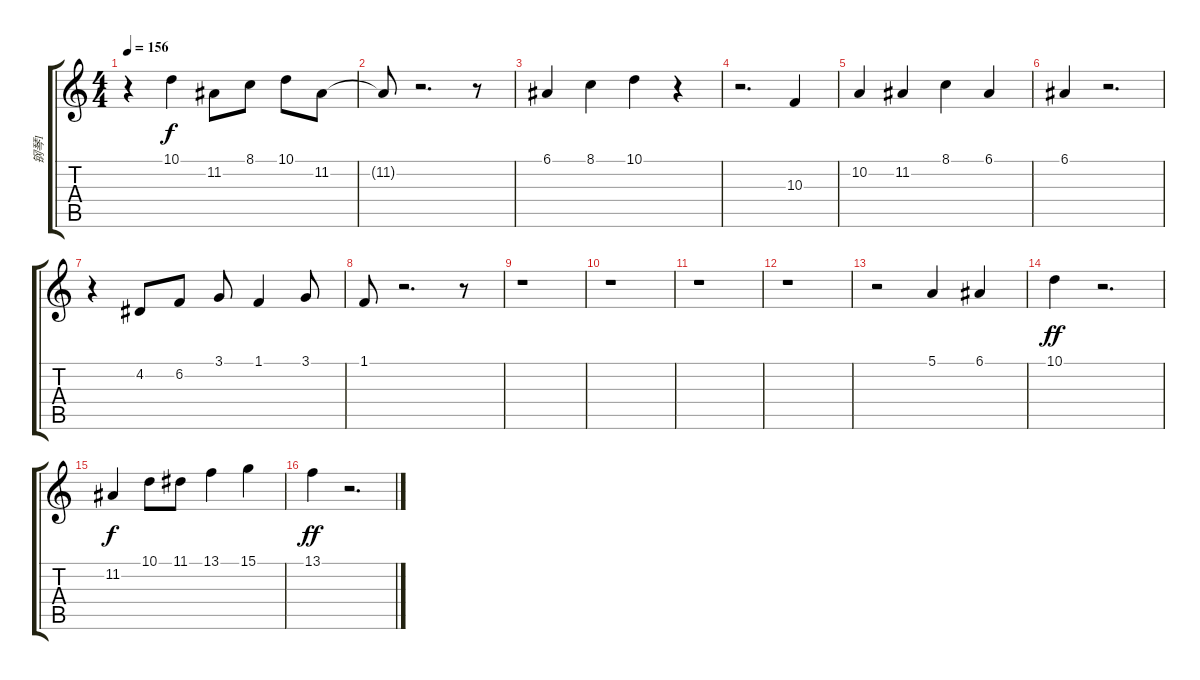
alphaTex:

\track ("钢琴1" "钢琴1") {instrument acousticgrandpiano}
\staff {score tabs}
\tuning (E4 B3 G3 D3 A2 E2) {hide}
\ts (4 4)
\tempo 156
\clef g2
\ks c
r.4{dy f} 10.1.4 11.2.8 8.1.8 10.1.8 11.2.8 |
11.2{t}.8 r.2{d} r.8 |
6.1.4 8.1.4 10.1.4 r.4 |
r.2{d} 10.3.4 |
10.2.4 11.2.4 8.1.4 6.1.4 |
6.1.4 r.2{d} |
r.4 4.2.8 6.2.8 3.1.8 1.1.4 3.1.8 |
1.1.8 r.2{d} r.8 |
r.1 |
r.1 |
r.1 |
r.1 |
r.2 5.1.4 6.1.4 |
10.1.4{dy ff} r.2{d} |
11.2.4{dy f} 10.1.8 11.1.8 13.1.4 15.1.4 |
13.1.4{dy ff} r.2{d}
